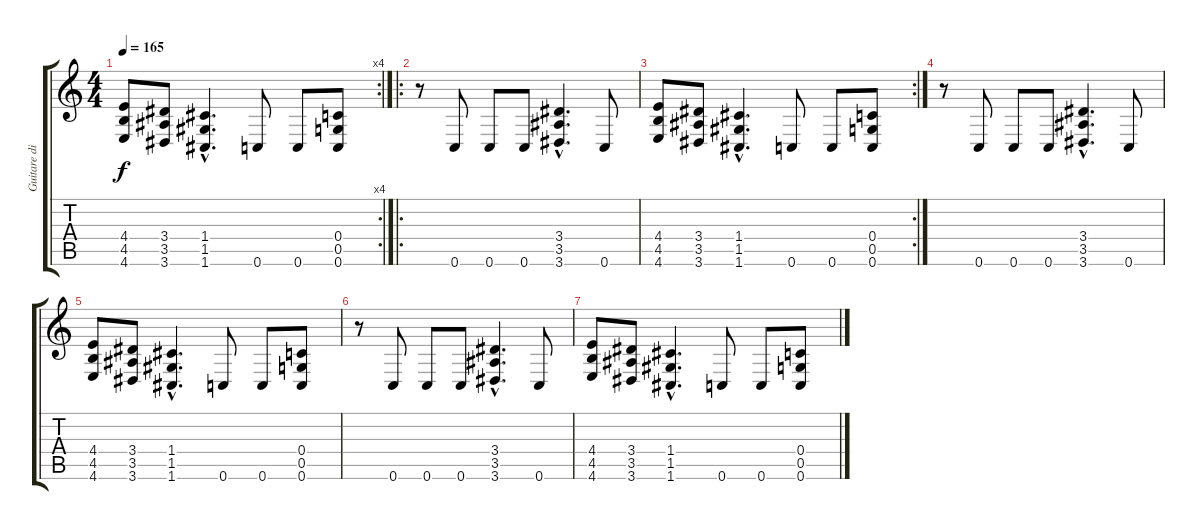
\track ("Guitare disto" "Guitare di") {instrument distortionguitar}
\staff {score tabs}
\tuning (D4 A3 F3 C3 G2 C2) {hide}
\rc 4
\ts (4 4)
\tempo 165
\clef g2
\ks c
(4.4 4.5 4.6).8{dy f} (3.4 3.5 3.6).8 (1.4{hac} 1.5{hac} 1.6{hac}).4{d} 0.6.8 0.6.8 (0.4 0.5 0.6).8 |
\ro
r.8 0.6.8 0.6.8 0.6.8 (3.4{hac} 3.5{hac} 3.6{hac}).4{d} 0.6.8 |
\rc 2
(4.4 4.5 4.6).8 (3.4 3.5 3.6).8 (1.4{hac} 1.5{hac} 1.6{hac}).4{d} 0.6.8 0.6.8 (0.4 0.5 0.6).8 |
r.8 0.6.8 0.6.8 0.6.8 (3.4{hac} 3.5{hac} 3.6{hac}).4{d} 0.6.8 |
(4.4 4.5 4.6).8 (3.4 3.5 3.6).8 (1.4{hac} 1.5{hac} 1.6{hac}).4{d} 0.6.8 0.6.8 (0.4 0.5 0.6).8 |
r.8 0.6.8 0.6.8 0.6.8 (3.4{hac} 3.5{hac} 3.6{hac}).4{d} 0.6.8 |
(4.4 4.5 4.6).8 (3.4 3.5 3.6).8 (1.4{hac} 1.5{hac} 1.6{hac}).4{d} 0.6.8 0.6.8 (0.4 0.5 0.6).8
